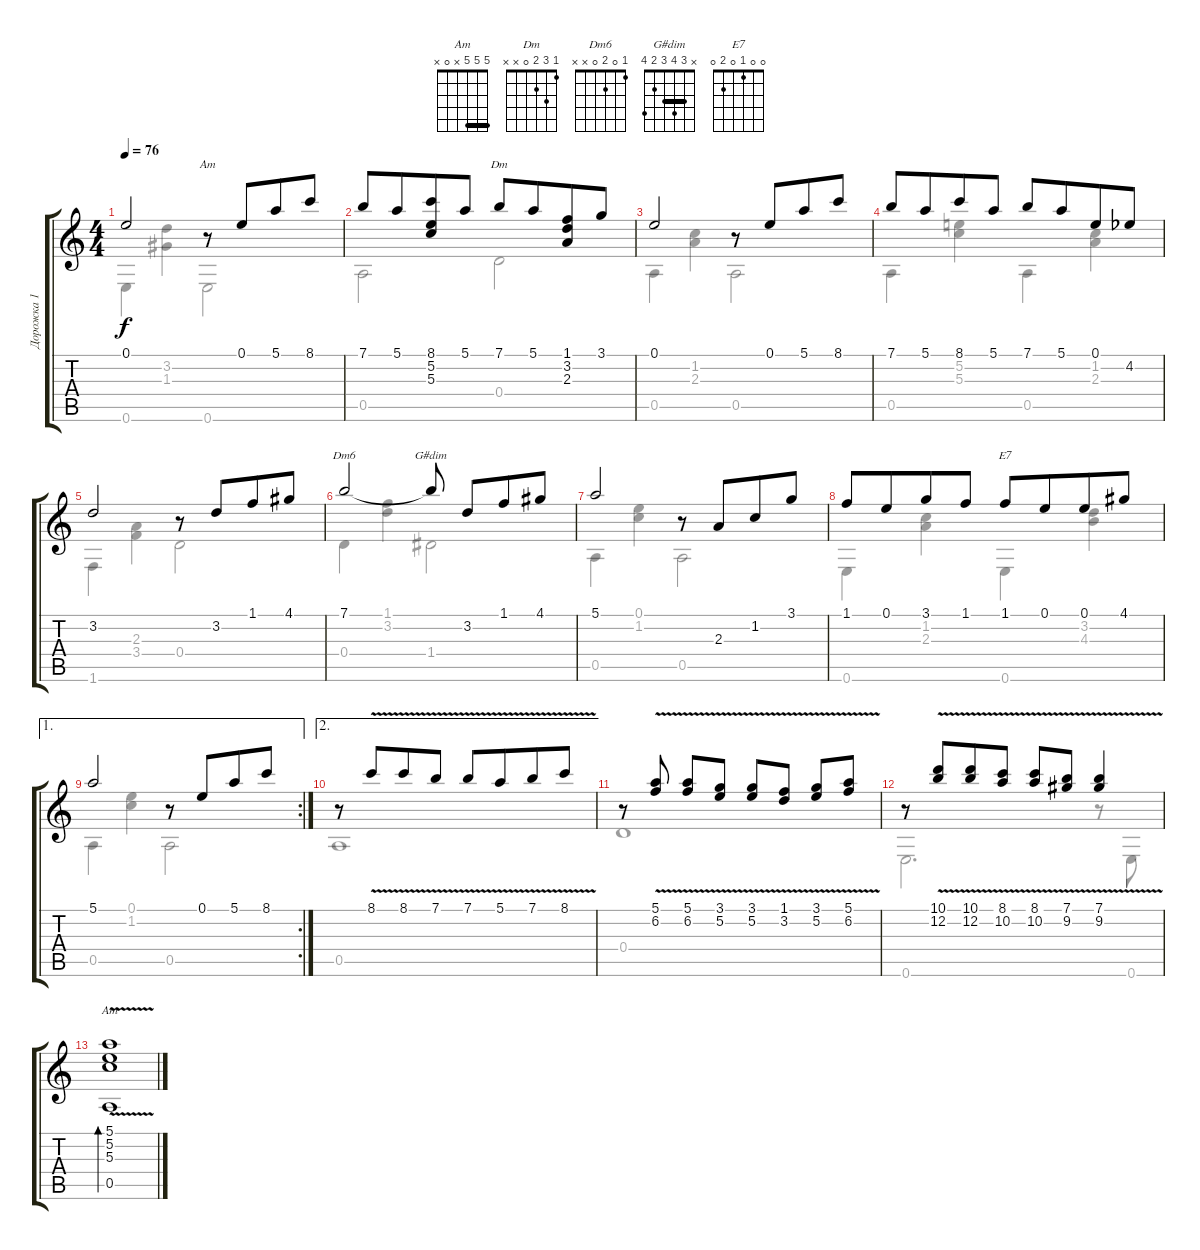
\track ("Дорожка 1" "Дорожка 1") {instrument acousticguitarnylon}
\staff {score tabs}
\tuning (E4 B3 G3 D3 A2 E2) {hide}
\chord ("Am" 0 1 2 2 0 x)
\chord ("Dm" 1 3 2 0 x x)
\chord ("Dm6" 1 0 2 0 x x)
\chord ("G#dim" x 3 4 3 2 4) {barre 3}
\chord ("E7" 0 0 1 0 2 0)
\chord ("Am" 5 5 5 x 0 x) {barre 5}
\voice
\ts (4 4)
\tempo 76
\clef g2
\ks c
0.1.2{dy f} r.8{ch "Am"} 0.1.8{beam merge} 5.1.8 8.1.8 |
7.1.8 5.1.8{beam merge} (8.1 5.2 5.3).8 5.1.8{beam split} 7.1.8{ch "Dm"} 5.1.8{beam merge} (1.1 3.2 2.3).8 3.1.8 |
0.1.2 r.8 0.1.8{beam merge} 5.1.8 8.1.8 |
7.1.8{beam Up} 5.1.8{beam Up beam merge} 8.1.8{beam Up} 5.1.8{beam Up} 7.1.8{beam Up} 5.1.8{beam Up beam merge} 0.1.8{beam Up} 4.2{acc b}.8{beam Up} |
3.2.2 r.8 3.2.8{beam merge} 1.1.8 4.1.8 |
7.1.2{ch "Dm6"} 7.1{t}.8{ch "G#dim" beam split} 3.2.8{beam merge} 1.1.8 4.1.8 |
5.1.2 r.8 2.3.8{beam merge} 1.2.8 3.1.8 |
1.1.8 0.1.8{beam merge} 3.1.8 1.1.8 1.1.8{ch "E7"} 0.1.8{beam merge} 0.1.8 4.1.8 |
\ae 1
\rc 2
5.1.2 r.8 0.1.8{beam merge} 5.1.8 8.1.8 |
\ae 2
r.8 8.1{v}.8{beam merge} 8.1{v}.8 7.1{v}.8 7.1{v}.8 5.1{v}.8{beam merge} 7.1{v}.8 8.1{v}.8 |
r.8 (5.1{v} 6.2).8 (5.1{v} 6.2).8 (3.1{v} 5.2).8 (3.1{v} 5.2).8 (1.1{v} 3.2).8 (3.1{v} 5.2).8 (5.1{v} 6.2).8 |
r.8 (10.1{v} 12.2).8{beam merge} (10.1{v} 12.2).8 (8.1{v} 10.2).8 (8.1{v} 10.2).8 (7.1{v} 9.2).8 (7.1{v} 9.2).4 |
(5.1{v} 5.2 5.3 0.5).1{bd 480 ch "Am"}
\voice
\clef g2
\ottava regular
\simile none
\ks c
0.6.4{dy f} (3.2 1.3).4 0.6.2 |
0.5.2 0.4.2 |
0.5.4 (1.2 2.3).4 0.5.2 |
0.5.4 (5.2 5.3).4 0.5.4 (1.2 2.3).4 |
1.6.4 (2.3 3.4).4 0.4.2 |
0.4.4 (1.1 3.2).4 1.4.2 |
0.5.4 (0.1 1.2).4 0.5.2 |
0.6.4 (1.2 2.3).4 0.6.4 (3.2 4.3).4 |
0.5.4 (0.1 1.2).4 0.5.2 |
0.5.1 |
0.4.1 |
0.6.2{d} r.8 0.6.8 |
